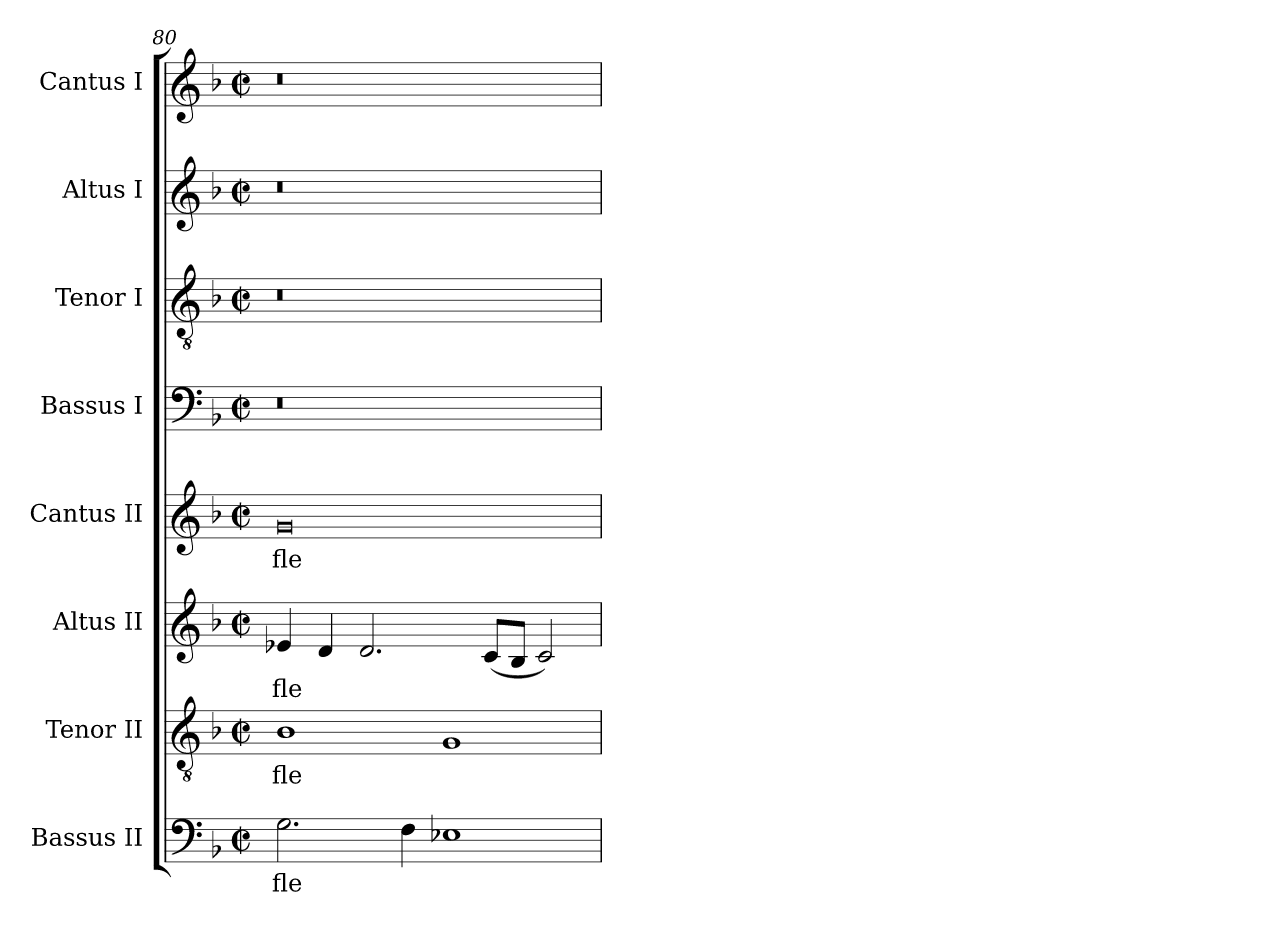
**kern	**text	**kern	**text	**kern	**text	**kern	**text	**kern	**kern	**kern	**kern
*part8	*part8	*part7	*part7	*part6	*part6	*part5	*part5	*part4	*part3	*part2	*part1
*staff8	*staff8	*staff7	*staff7	*staff6	*staff6	*staff5	*staff5	*staff4	*staff3	*staff2	*staff1
*I"Bassus II	*	*I"Tenor II	*	*I"Altus II	*	*I"Cantus II	*	*I"Bassus I	*I"Tenor I	*I"Altus I	*I"Cantus I
*I'Bassus II	*	*I'Tenor II	*	*I'Altus II	*	*I'Cantus II	*	*I'Bassus I	*I'Tenor I	*I'Altus I	*I'Cantus I
*clefF4	*	*clefGv2	*	*clefG2	*	*clefG2	*	*clefF4	*clefGv2	*clefG2	*clefG2
*k[b-]	*	*k[b-]	*	*k[b-]	*	*k[b-]	*	*k[b-]	*k[b-]	*k[b-]	*k[b-]
*F:	*	*F:	*	*F:	*	*F:	*	*F:	*F:	*F:	*F:
*M2/2	*	*M2/2	*	*M2/2	*	*M2/2	*	*M2/2	*M2/2	*M2/2	*M2/2
*met(c|)	*	*met(c|)	*	*met(c|)	*	*met(c|)	*	*met(c|)	*met(c|)	*met(c|)	*met(c|)
=80	=80	=80	=80	=80	=80	=80	=80	=80	=80	=80	=80
!	!LO:LY:b:cj	!	!LO:LY:b:cj	!	!LO:LY:b:cj	!	!LO:LY:b:cj	!	!	!	!
2.G\	fle-	1B-	fle	4e-X/	fle	0g	fle-	0r	0r	0r	0r
!	!	!	!	!	!LO:LY:b:cj	!	!	!	!	!	!
.	.	.	.	4d/	.	.	.	.	.	.	.
!	!	!	!	!	!LO:LY:b:cj	!	!	!	!	!	!
.	.	.	.	2.d/	.	.	.	.	.	.	.
!	!LO:LY:b:cj	!	!	!	!	!	!	!	!	!	!
4F\	--	.	.	.	.	.	.	.	.	.	.
!	!LO:LY:b:cj	!	!LO:LY:b:cj	!	!	!	!	!	!	!	!
1E-X	--	1G	.	.	.	.	.	.	.	.	.
!	!	!	!	!	!LO:LY:b:cj	!	!	!	!	!	!
.	.	.	.	(<8c/L	.	.	.	.	.	.	.
!	!	!	!	!	!LO:LY:b:cj	!	!	!	!	!	!
.	.	.	.	8B-/J	.	.	.	.	.	.	.
!	!	!	!	!	!LO:LY:b:cj	!	!	!	!	!	!
.	.	.	.	2c/)	.	.	.	.	.	.	.
=	=	=	=	=	=	=	=	=	=	=	=
*-	*-	*-	*-	*-	*-	*-	*-	*-	*-	*-	*-
